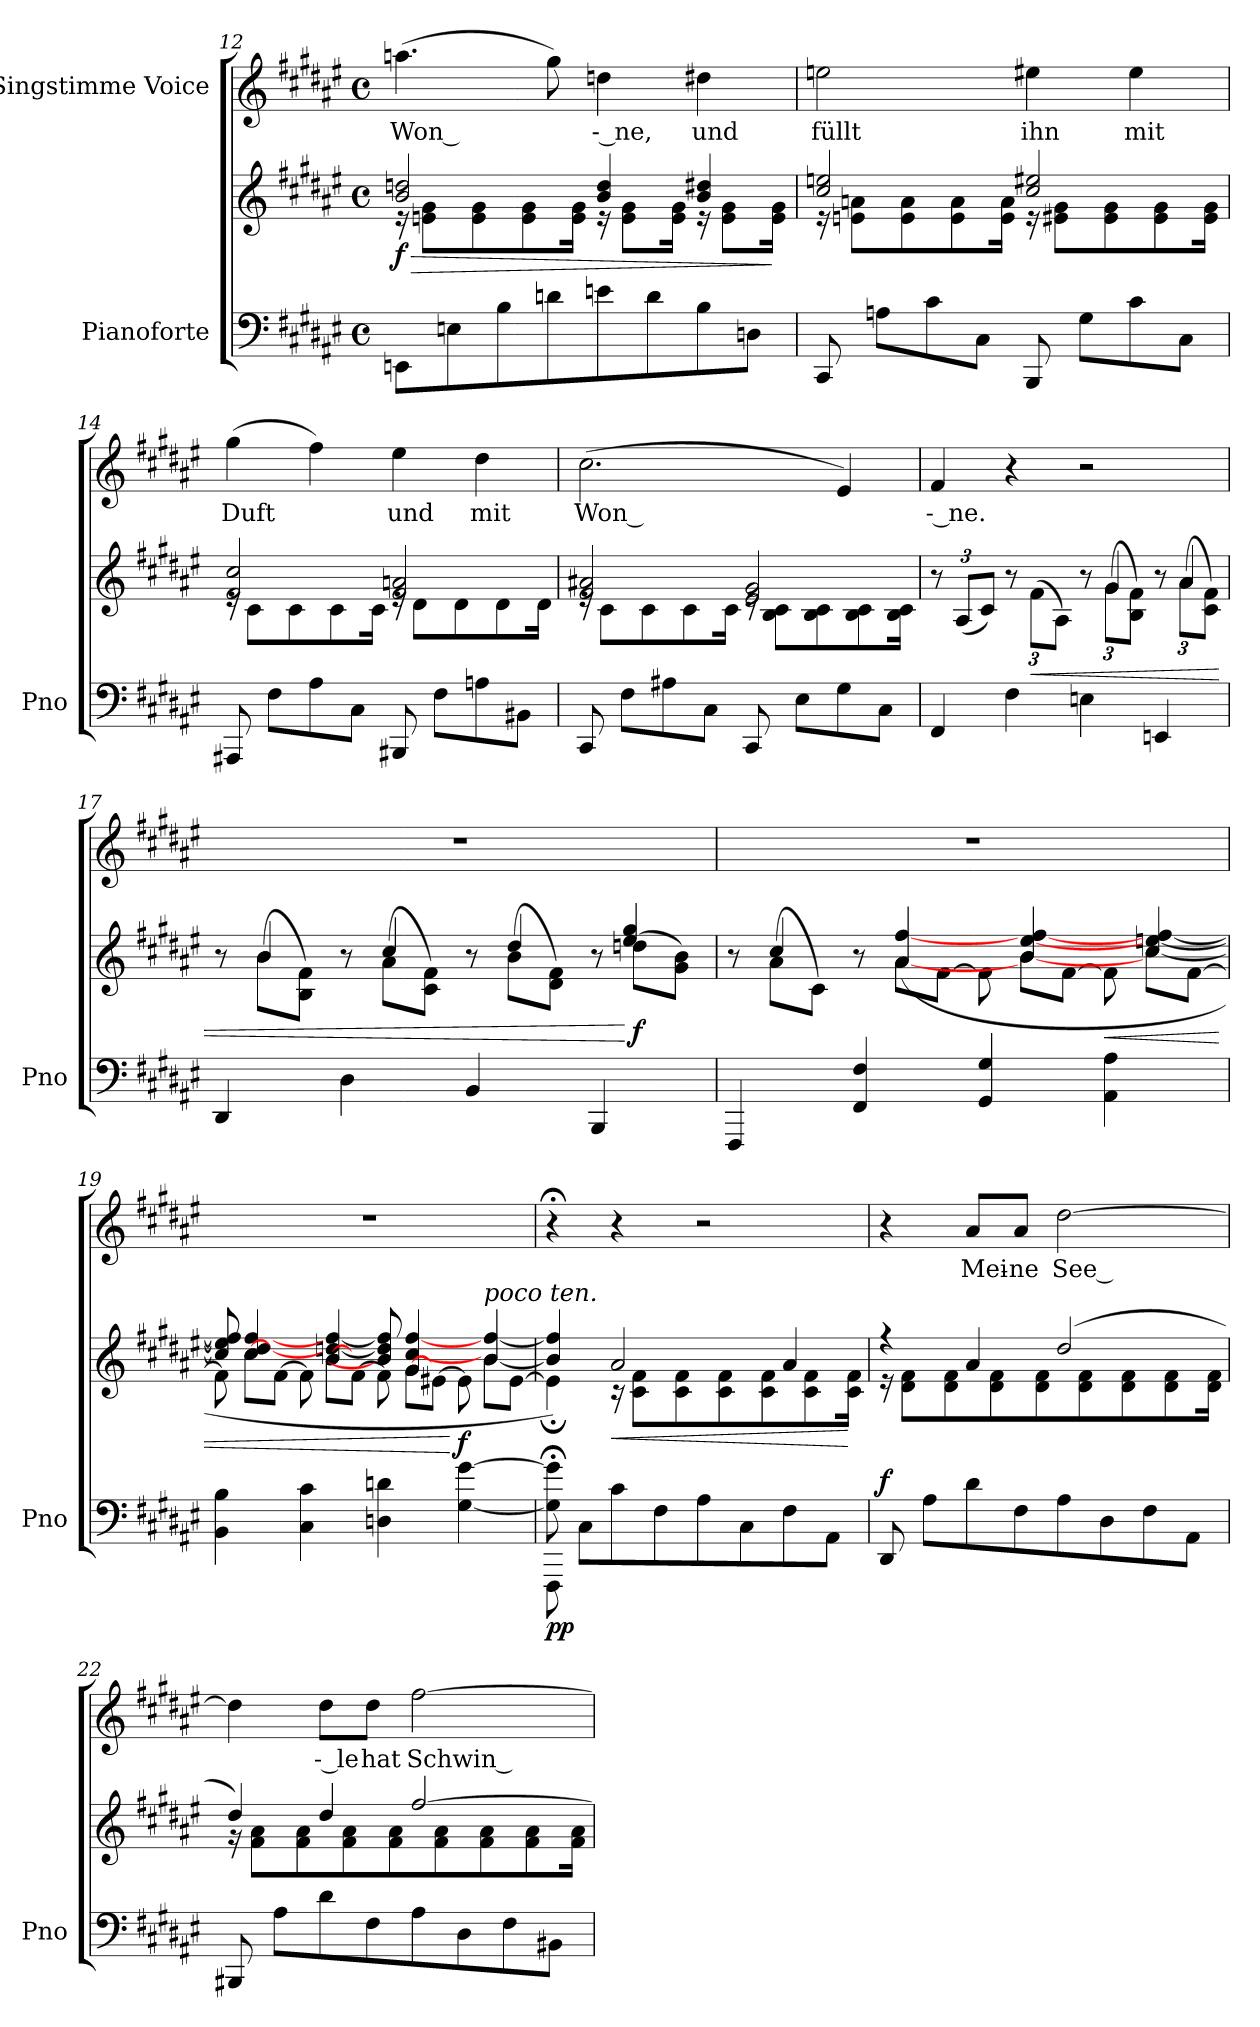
**kern	**kern	**dynam	**kern	**text
*part2	*part2	*part2	*part1	*part1
*staff3	*staff2	*staff2/3	*staff1	*staff1
*I"Pianoforte	*	*	*I"Singstimme Voice	*
*I'Pno	*	*	*	*
*clefF4	*clefG2	*	*clefG2	*
*k[f#c#g#d#a#e#]	*k[f#c#g#d#a#e#]	*	*k[f#c#g#d#a#e#]	*
*M4/4	*M4/4	*	*M4/4	*
*met(c)	*met(c)	*	*met(c)	*
=12	=12	=12	=12	=12
!	!	!LO:HP:b	!	!LO:LY:b
*	*^	*	*	*
!	!	!	!LO:DY:n=1:b	!	!
8EEn\L	2b/ 2ddn/	16r	> f	(>4.aan\	Won --
.	.	8en\ 8g#\L	.	.	.
8En\	.	.	.	.	.
.	.	8e\ 8g#\	.	.	.
8B\	.	.	.	.	.
.	.	8e\ 8g#\	.	.	.
8dn\	.	.	.	8gg#\)	.
.	.	16e\ 16g#\Jk	.	.	.
!	!	!	!	!	!LO:LY:b
8en\	4b/ 4dd/	16r	.	4ddn\	-- ne,
.	.	8e\ 8g#\L	.	.	.
8d\	.	.	.	.	.
.	.	16e\ 16g#\Jk	.	.	.
!	!	!	!	!	!LO:LY:b
8B\	4b/ 4dd#X/	16r	.	4dd#X\	und
.	.	8e\ 8g#\L	.	.	.
8Dn\J	.	.	.	.	.
.	.	16e\ 16g#\Jk	]	.	.
!!LO:LB:g=z
=13	=13	=13	=13	=13	=13
!	!	!	!	!	!LO:LY:b
8CC#/	2cc#/ 2een/	16r	.	2een\	füllt
.	.	8en\ 8an\L	.	.	.
8An\L	.	.	.	.	.
.	.	8e\ 8a\	.	.	.
8c#\	.	.	.	.	.
.	.	8e\ 8a\	.	.	.
8C#\J	.	.	.	.	.
.	.	16e\ 16a\Jk	.	.	.
!	!	!	!	!	!LO:LY:b
8BBB/	2cc#/ 2ee#X/	16r	.	4ee#X\	ihn
.	.	8e#X\ 8g#\L	.	.	.
8G#\L	.	.	.	.	.
.	.	8e#\ 8g#\	.	.	.
!	!	!	!	!	!LO:LY:b
8c#\	.	.	.	4ee#\	mit
.	.	8e#\ 8g#\	.	.	.
8C#\J	.	.	.	.	.
.	.	16e#\ 16g#\Jk	.	.	.
=14	=14	=14	=14	=14	=14
!	!	!	!	!	!LO:LY:b
8AAA#X/	2f#/ 2cc#/	16re	.	(>4gg#\	Duft
.	.	8c#\L	.	.	.
8F#\L	.	.	.	.	.
.	.	8c#\	.	.	.
8A#\	.	.	.	4ff#\)	.
.	.	8c#\	.	.	.
8C#\J	.	.	.	.	.
.	.	16c#\Jk	.	.	.
!	!	!	!	!	!LO:LY:b
8BBB#X/	2f#/ 2an/	16re	.	4ee#\	und
.	.	8d#\L	.	.	.
8F#\L	.	.	.	.	.
.	.	8d#\	.	.	.
!	!	!	!	!	!LO:LY:b
8An\	.	.	.	4dd#\	mit
.	.	8d#\	.	.	.
8BB#X\J	.	.	.	.	.
.	.	16d#\Jk	.	.	.
!!LO:LB:g=z
=15	=15	=15	=15	=15	=15
!	!	!	!	!	!LO:LY:b
8CC#/	2f#/ 2a#X/	16re	.	(>2.cc#\	Won --
.	.	8c#\L	.	.	.
8F#\L	.	.	.	.	.
.	.	8c#\	.	.	.
8A#X\	.	.	.	.	.
.	.	8c#\	.	.	.
8C#\J	.	.	.	.	.
.	.	16c#\Jk	.	.	.
8CC#/	2e#/ 2g#/	16re	.	.	.
.	.	8B\ 8c#\L	.	.	.
8E#\L	.	.	.	.	.
.	.	8B\ 8c#\	.	.	.
8G#\	.	.	.	4e#/)	.
.	.	8B\ 8c#\	.	.	.
8C#\J	.	.	.	.	.
.	.	16B\ 16c#\Jk	.	.	.
=16	=16	=16	=16	=16	=16
*	*Xbrackettup	*	*	*	*
!	!	!	!	!	!LO:LY:b
4FF#/	12r	4ryy	.	4f#/	-- ne.
.	(<12A#/L	.	.	.	.
.	12c#/J)	.	.	.	.
*	*	*Xtuplet	*	*	*
4F#\	12r	12ryy	.	4r	.
!	!	!	!LO:HP:b	!	!
.	(<12f#\L	6f#/yy	<	.	.
.	12A#\J)	.	.	.	.
*	*tuplet	*Xtuplet	*	*	*
4En\	12r	12ryy	.	2r	.
.	(<12g#\L	6g#/	.	.	.
.	12B\ 12f#\J)	.	.	.	.
*	*tuplet	*Xtuplet	*	*	*
4EEn/	12r	12ryy	.	.	.
.	(<12a#\L	6a#/	.	.	.
.	12c#\ 12f#\J)	.	.	.	.
!!LO:PB:g=z
=17	=17	=17	=17	=17	=17
4DD#/	12r	12ryy	.	1r	.
.	(<12b\L	6b/	.	.	.
.	12B\ 12f#\J)	.	.	.	.
4D#\	12r	12ryy	.	.	.
.	(<12a#\L	6cc#/	.	.	.
.	12c#\ 12f#\J)	.	.	.	.
4BB/	12r	12ryy	.	.	.
.	(<12b\L	6dd#/	.	.	.
.	12d#\ 12f#\J)	.	.	.	.
4BBB/	12r	12ryy	.	.	.
!	!	!	!LO:DY:n=1:b	!	!
.	(<12ddn\L	6ee#/ 6gg#/	[ f	.	.
.	12g#\ 12b\J)	.	.	.	.
=18	=18	=18	=18	=18	=18
4FFF#/	12r	12ryy	.	1r	.
.	(<12a#\L	6cc#/	.	.	.
.	12c#\J)	.	.	.	.
4FF#/ 4F#/	12r	12ryy	.	.	.
.	12a#\L	(>[4a#/ [4ff#/	.	.	.
.	[12f#\J	.	.	.	.
4GG#/ 4G#/	12f#\]	.	.	.	.
.	12b\L	[4b/ [4ee#/ [4ff#/	.	.	.
.	[12f#\J	.	.	.	.
!	!	!	!LO:HP:b	!	!
4AA#\ 4A#\	12f#\]	.	<	.	.
.	12cc#\L	[6cc#/ [6een/ [6ff#/	.	.	.
.	[12f#\J	.	.	.	.
!!LO:LB:g=z
=19	=19	=19	=19	=19	=19
4BB\ 4B\	12f#\]	12cc#/] 12een/] 12ff#/]	.	1r	.
.	[12cc#\L	4cc#/ [4dd#/ [4ff#/	.	.	.
.	[12f#\J	.	.	.	.
4C#\ 4c#\	12f#\]	.	.	.	.
.	[12b\L	6b/ [6ddn/ [6ff#/	.	.	.
.	[12f#\J	.	.	.	.
4Dn\ 4dn\	12f#\]	12b/] 12dd/] 12ff#/]	.	.	.
.	[12g#\L	4g#/ [4cc#/ [4ff#/	.	.	.
.	[12e#X\J	.	.	.	.
!	!	!	!LO:DY:n=1:b	!	!
[4G#\ [4g#\	12e#\]	.	[ f	.	.
!	!LO:TX:a:i:t=poco ten.	!	!	!	!
.	12b\L	[6b/ [6ff#/	.	.	.
.	[12e#\J	.	.	.	.
=20	=20	=20	=20	=20	=20
*^	*	*	*	*	*
!	!	!	!	!LO:DY:b=2	!	!
!	!	!	!	!LO:DY:n=1:b	!	!
8FFF#;\	8G#\] 8g#\]	4e#\]	4b/]; 4ff#/];)	p p	4r;<	.
8C#\L	2..ryy	.	.	.	.	.
!	!	!	!	!LO:HP:b	!	!
8c#\	.	2a#/	16r	<	4r	.
.	.	.	8c#\ 8f#\L	.	.	.
8F#\	.	.	.	.	.	.
.	.	.	8c#\ 8f#\	.	.	.
8A#\	.	.	.	.	2r	.
.	.	.	8c#\ 8f#\	.	.	.
8C#\	.	.	.	.	.	.
.	.	.	8c#\ 8f#\	.	.	.
8F#\	.	4a#/	.	.	.	.
.	.	.	8c#\ 8f#\	.	.	.
8AA#\J	.	.	.	.	.	.
.	.	.	16c#\ 16f#\Jk	[	.	.
*v	*v	*	*	*	*	*
!!LO:LB:g=z
=21	=21	=21	=21	=21	=21
!	!	!	!LO:DY:a=2	!	!
8DD#/	4r	16r	f	4r	.
.	.	8d#\ 8f#\L	.	.	.
8A#\L	.	.	.	.	.
.	.	8d#\ 8f#\	.	.	.
!	!	!	!	!	!LO:LY:b
8d#\	4a#/	.	.	8a#/L	Mei-
.	.	8d#\ 8f#\	.	.	.
!	!	!	!	!	!LO:LY:b
8F#\	.	.	.	8a#/J	-ne
.	.	8d#\ 8f#\	.	.	.
!	!	!	!	!	!LO:LY:b
8A#\	(>2dd#/	.	.	[2dd#\	See --
.	.	8d#\ 8f#\	.	.	.
8D#\	.	.	.	.	.
.	.	8d#\ 8f#\	.	.	.
8F#\	.	.	.	.	.
.	.	8d#\ 8f#\	.	.	.
8AA#\J	.	.	.	.	.
.	.	16d#\ 16f#\Jk	.	.	.
=22	=22	=22	=22	=22	=22
8BBB#X/	4dd#/)	16r	.	4dd#\]	.
.	.	8f#\ 8a#\L	.	.	.
8A#\L	.	.	.	.	.
.	.	8f#\ 8a#\	.	.	.
!	!	!	!	!	!LO:LY:b
8d#\	4dd#/	.	.	8dd#\L	-- le
.	.	8f#\ 8a#\	.	.	.
!	!	!	!	!	!LO:LY:b
8F#\	.	.	.	8dd#\J	hat
.	.	8f#\ 8a#\	.	.	.
!	!	!	!	!	!LO:LY:b
8A#\	[2ff#/	.	.	[2ff#\	Schwin --
.	.	8f#\ 8a#\	.	.	.
8D#\	.	.	.	.	.
.	.	8f#\ 8a#\	.	.	.
8F#\	.	.	.	.	.
.	.	8f#\ 8a#\	.	.	.
8BB#X\J	.	.	.	.	.
.	.	16f#\ 16a#\Jk	.	.	.
*	*v	*v	*	*	*
=	=	=	=	=
*-	*-	*-	*-	*-
